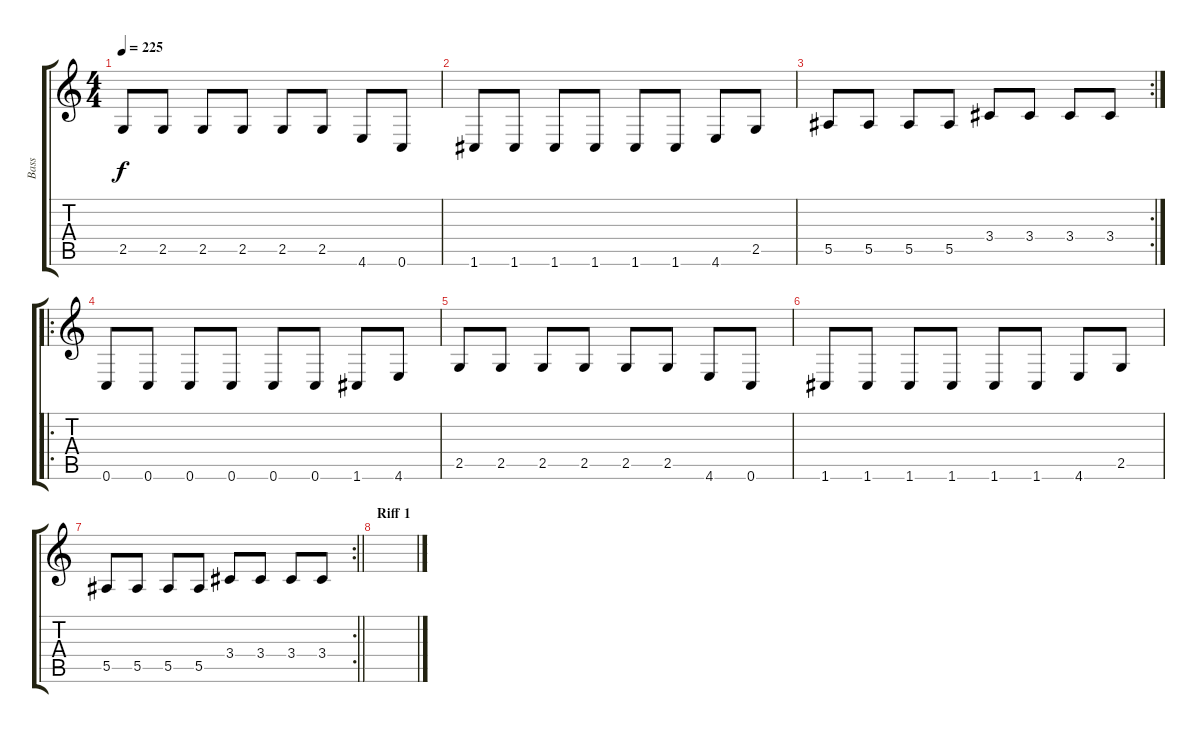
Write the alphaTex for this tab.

\track ("Bass" "Bass") {instrument contrabass}
\staff {score tabs}
\tuning (C4 G3 Eb3 Bb2 F2 C2) {hide}
\ts (4 4)
\tempo 225
\clef g2
\ks c
2.5.8{dy f} 2.5.8 2.5.8 2.5.8 2.5.8 2.5.8 4.6.8 0.6.8 |
1.6.8 1.6.8 1.6.8 1.6.8 1.6.8 1.6.8 4.6.8 2.5.8 |
\rc 2
5.5.8 5.5.8 5.5.8 5.5.8 3.4.8 3.4.8 3.4.8 3.4.8 |
\ro
0.6.8 0.6.8 0.6.8 0.6.8 0.6.8 0.6.8 1.6.8 4.6.8 |
2.5.8 2.5.8 2.5.8 2.5.8 2.5.8 2.5.8 4.6.8 0.6.8 |
1.6.8 1.6.8 1.6.8 1.6.8 1.6.8 1.6.8 4.6.8 2.5.8 |
\rc 2
\barLineRight lightlight
5.5.8 5.5.8 5.5.8 5.5.8 3.4.8 3.4.8 3.4.8 3.4.8 |
\section ("" "Riff 1")
